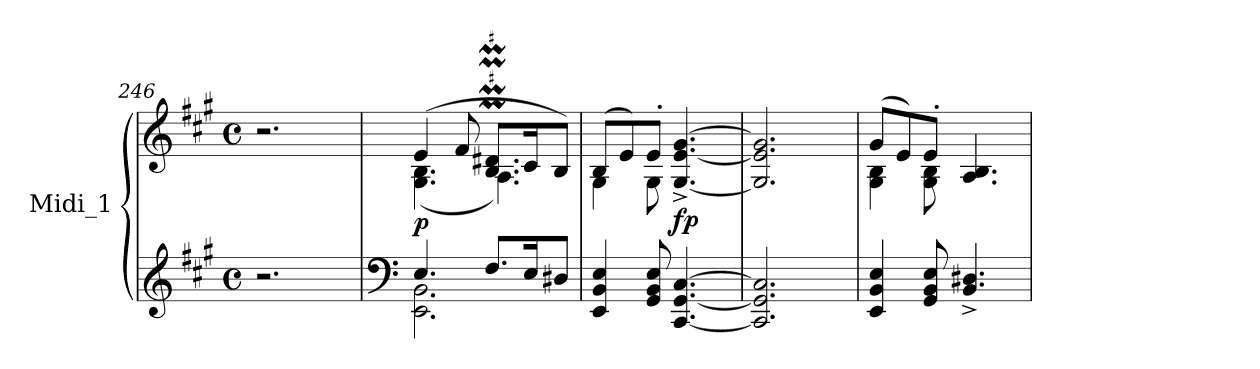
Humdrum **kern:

**kern	**kern	**dynam
*part1	*part1	*part1
*staff2	*staff1	*staff1/2
*I"Midi_1	*	*
*clefG2	*clefG2	*
*k[f#c#g#]	*k[f#c#g#]	*
*A:	*A:	*
*M4/4	*M4/4	*
*met(c)	*met(c)	*
=246	=246	=246
*^	*^	*
2.r	2ryy	2.r	2ryy	.
.	4ryy	.	4ryy	.
!!LO:PB:g=z	!!
=247	=247	=247	=247	=247
*clefF4	*	*	*	*
!	!	!	!	!LO:DY:a=2
4.E/	2.EE\ 2.BB\	(>4e/	(4.G#\ 4.B\	p
.	.	8f#/	.	.
8.F#/L	.	8.B/M 8.d#X/ML	4.A\)	.
16E/K	.	16c#/K	.	.
8D#X/J	.	8B/J)	.	.
=248	=248	=248	=248	=248
4EE/ 4BB/ 4E/	2ryy	(>8B/L	4G#\	.
.	.	8e/)	.	.
8GG#/ 8BB/ 8E/	.	8e'/J	8G#\	.
!	!	!	!	!LO:DY:a=2
[4.CC#/ [4.GG#/ [4.C#/	.	[4.G#/^ [4.e/^ [4.g#/^	8ryy	fp
.	4ryy	.	4ryy	.
=249	=249	=249	=249	=249
2.CC#/] 2.GG#/] 2.C#/]	2ryy	2.G#/] 2.e/] 2.g#/]	2ryy	.
.	4ryy	.	4ryy	.
!!LO:LB:g=z	!!
=250	=250	=250	=250	=250
*	*	*MM85	*	*
4EE/ 4BB/ 4E/	2ryy	(>8g#/L	4G#\ 4B\	.
.	.	8e/)	.	.
8GG#/ 8BB/ 8E/	.	8e'/J	8G#\ 8B\	.
4.BB/^ 4.D#X/^	.	4.A/ 4.B/	8ryy	.
.	4ryy	.	4ryy	.
*v	*v	*	*	*
*	*v	*v	*
=	=	=
*-	*-	*-
